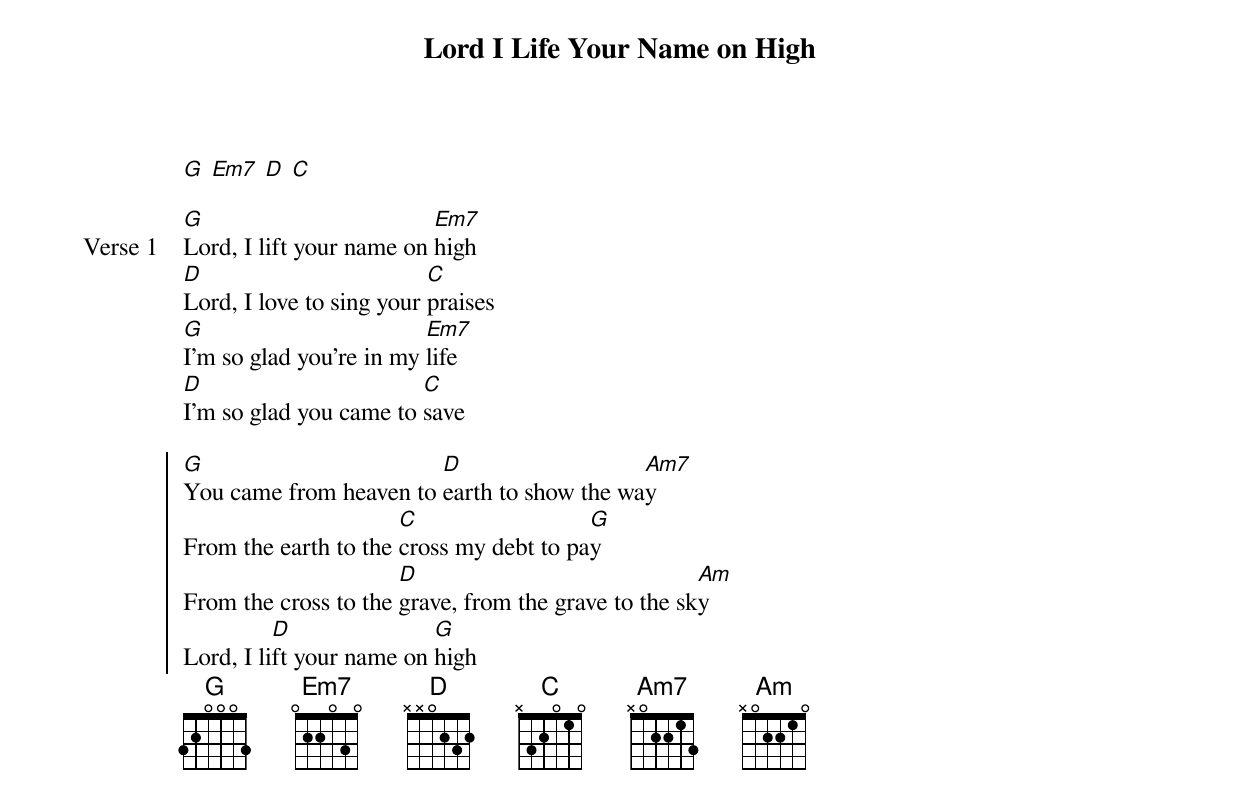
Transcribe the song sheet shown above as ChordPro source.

{title: Lord I Life Your Name on High}
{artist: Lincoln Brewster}
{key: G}

{start_of_verse}
[G] [Em7] [D] [C]
{end_of_verse}

{start_of_verse: Verse 1}
[G]Lord, I lift your name on [Em7]high
[D]Lord, I love to sing your [C]praises
[G]I'm so glad you're in my [Em7]life
[D]I'm so glad you came to [C]save
{end_of_verse}

{start_of_chorus}
[G]You came from heaven to [D]earth to show the wa[Am7]y
From the earth to the [C]cross my debt to pa[G]y
From the cross to the [D]grave, from the grave to the sk[Am]y
Lord, I li[D]ft your name on [G]high
{end_of_chorus}
